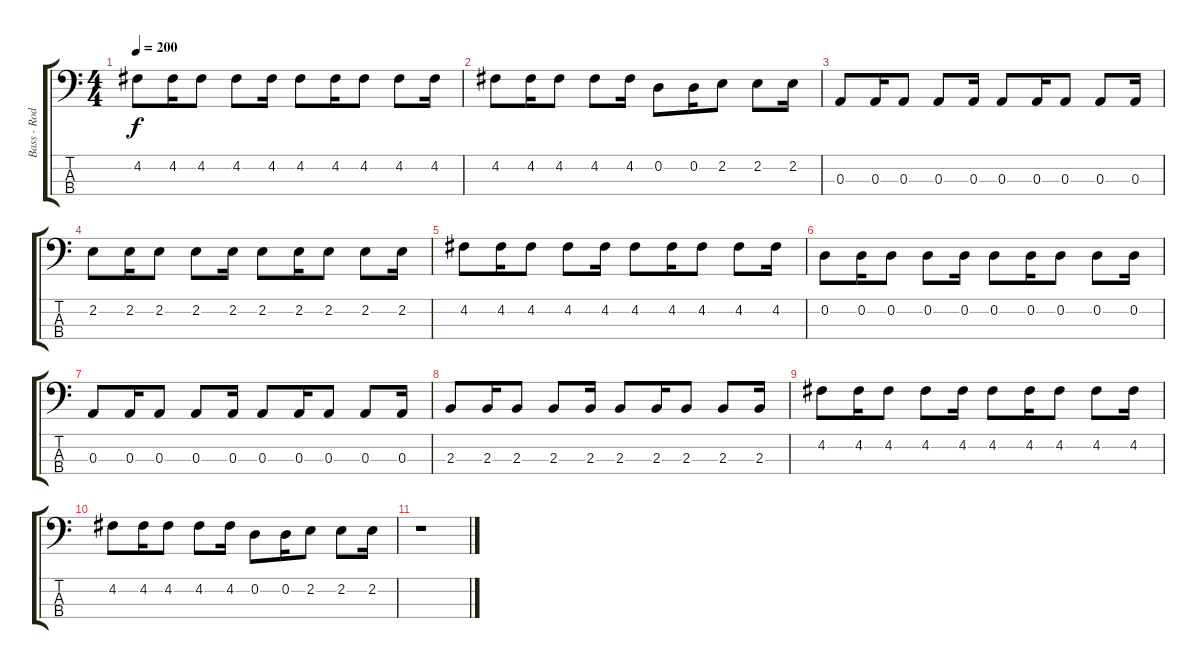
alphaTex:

\track ("Bass - Rod" "Bass - Rod") {instrument electricbasspick}
\staff {score tabs}
\tuning (G2 D2 A1 E1) {hide}
\ts (4 4)
\tempo 200
\clef f4
\ks c
4.2.8{dy f} 4.2.16{volume 10} 4.2.8{volume 10} 4.2.8{volume 10} 4.2.16{volume 10} 4.2.8 4.2.16{volume 10} 4.2.8{volume 10} 4.2.8{volume 10} 4.2.16{volume 10} |
4.2.8 4.2.16{volume 9} 4.2.8{volume 9} 4.2.8{volume 9} 4.2.16{volume 9} 0.2.8{volume 9} 0.2.16{volume 9} 2.2.8 2.2.8{volume 9} 2.2.16{volume 8} |
0.3.8{volume 8} 0.3.16{volume 8} 0.3.8 0.3.8{volume 8} 0.3.16{volume 8} 0.3.8{volume 8} 0.3.16{volume 8} 0.3.8 0.3.8{volume 8} 0.3.16{volume 8} |
2.2.8{volume 7} 2.2.16{volume 7} 2.2.8{volume 7} 2.2.8{volume 7} 2.2.16{volume 7} 2.2.8 2.2.16{volume 7} 2.2.8{volume 7} 2.2.8{volume 6} 2.2.16{volume 6} |
4.2.8 4.2.16{volume 6} 4.2.8{volume 6} 4.2.8{volume 6} 4.2.16{volume 6} 4.2.8 4.2.16{volume 6} 4.2.8{volume 6} 4.2.8{volume 6} 4.2.16{volume 5} |
0.2.8{volume 5} 0.2.16{volume 5} 0.2.8 0.2.8{volume 5} 0.2.16{volume 5} 0.2.8{volume 5} 0.2.16{volume 5} 0.2.8 0.2.8{volume 4} 0.2.16{volume 4} |
0.3.8{volume 4} 0.3.16{volume 4} 0.3.8 0.3.8{volume 4} 0.3.16{volume 4} 0.3.8{volume 4} 0.3.16{volume 4} 0.3.8{volume 4} 0.3.8{volume 3} 0.3.16{volume 3} |
2.3.8 2.3.16{volume 3} 2.3.8{volume 3} 2.3.8{volume 3} 2.3.16{volume 3} 2.3.8 2.3.16{volume 3} 2.3.8{volume 2} 2.3.8{volume 2} 2.3.16{volume 2} |
4.2.8 4.2.16{volume 2} 4.2.8{volume 2} 4.2.8{volume 2} 4.2.16{volume 2} 4.2.8{volume 2} 4.2.16{volume 2} 4.2.8 4.2.8{volume 1} 4.2.16{volume 1} |
4.2.8{volume 1} 4.2.16{volume 1} 4.2.8 4.2.8{volume 1} 4.2.16{volume 1} 0.2.8{volume 1} 0.2.16{volume 0} 2.2.8 2.2.8{volume 0} 2.2.16{volume 0} |
r.1
